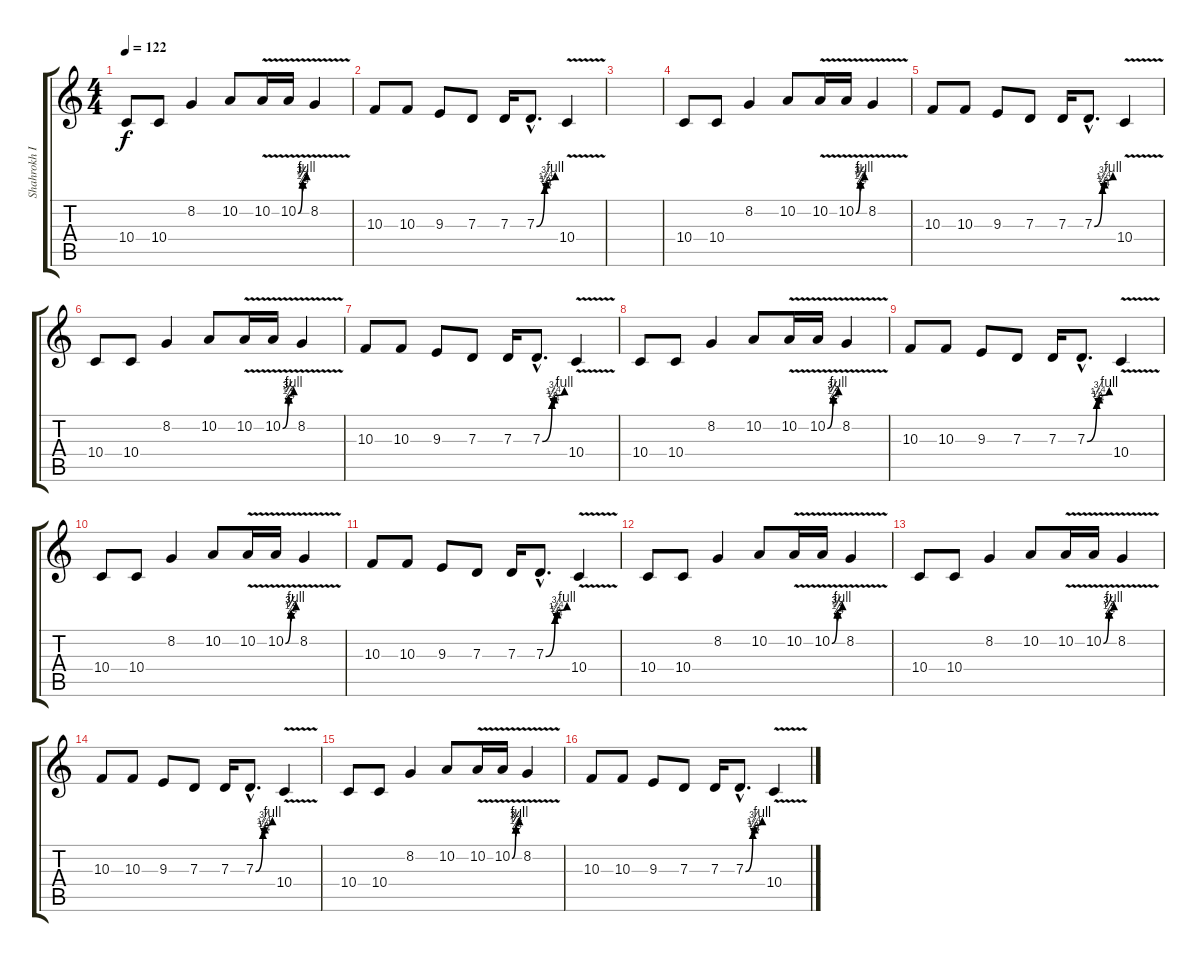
\track ("Shahrokh Izadkhah" "Shahrokh I") {instrument sitar}
\staff {score tabs}
\tuning (E4 B3 G3 D3 A2 E2) {hide}
\ts (4 4)
\tempo 122
\clef g2
\ks c
10.4.8{dy f} 10.4.8 8.2.4 10.2.8 10.2{v}.16 10.2{be (custom 0 0 30 3 32 1 34 3 60 4) v}.16 8.2{v}.4 |
10.3.8 10.3.8 9.3.8 7.3.8 7.3.16 7.3{be (custom 0 0 26 2 30 1 33 3 60 4) hac}.8{d} 10.4{v}.4 |
|
10.4.8 10.4.8 8.2.4 10.2.8 10.2{v}.16 10.2{be (custom 0 0 30 3 32 1 34 3 60 4) v}.16 8.2{v}.4 |
10.3.8 10.3.8 9.3.8 7.3.8 7.3.16 7.3{be (custom 0 0 26 2 30 1 33 3 60 4) hac}.8{d} 10.4{v}.4 |
10.4.8 10.4.8 8.2.4 10.2.8 10.2{v}.16 10.2{be (custom 0 0 30 3 32 1 34 3 60 4) v}.16 8.2{v}.4 |
10.3.8 10.3.8 9.3.8 7.3.8 7.3.16 7.3{be (custom 0 0 26 2 30 1 33 3 60 4) hac}.8{d} 10.4{v}.4 |
10.4.8 10.4.8 8.2.4 10.2.8 10.2{v}.16 10.2{be (custom 0 0 30 3 32 1 34 3 60 4) v}.16 8.2{v}.4 |
10.3.8 10.3.8 9.3.8 7.3.8 7.3.16 7.3{be (custom 0 0 26 2 30 1 33 3 60 4) hac}.8{d} 10.4{v}.4 |
10.4.8 10.4.8 8.2.4 10.2.8 10.2{v}.16 10.2{be (custom 0 0 30 3 32 1 34 3 60 4) v}.16 8.2{v}.4 |
10.3.8 10.3.8 9.3.8 7.3.8 7.3.16 7.3{be (custom 0 0 26 2 30 1 33 3 60 4) hac}.8{d} 10.4{v}.4 |
10.4.8 10.4.8 8.2.4 10.2.8 10.2{v}.16 10.2{be (custom 0 0 30 3 32 1 34 3 60 4) v}.16 8.2{v}.4 |
10.4.8 10.4.8 8.2.4 10.2.8 10.2{v}.16 10.2{be (custom 0 0 30 3 32 1 34 3 60 4) v}.16 8.2{v}.4 |
10.3.8 10.3.8 9.3.8 7.3.8 7.3.16 7.3{be (custom 0 0 26 2 30 1 33 3 60 4) hac}.8{d} 10.4{v}.4 |
10.4.8 10.4.8 8.2.4 10.2.8 10.2{v}.16 10.2{be (custom 0 0 30 3 32 1 34 3 60 4) v}.16 8.2{v}.4 |
10.3.8 10.3.8 9.3.8 7.3.8 7.3.16 7.3{be (custom 0 0 26 2 30 1 33 3 60 4) hac}.8{d} 10.4{v}.4
